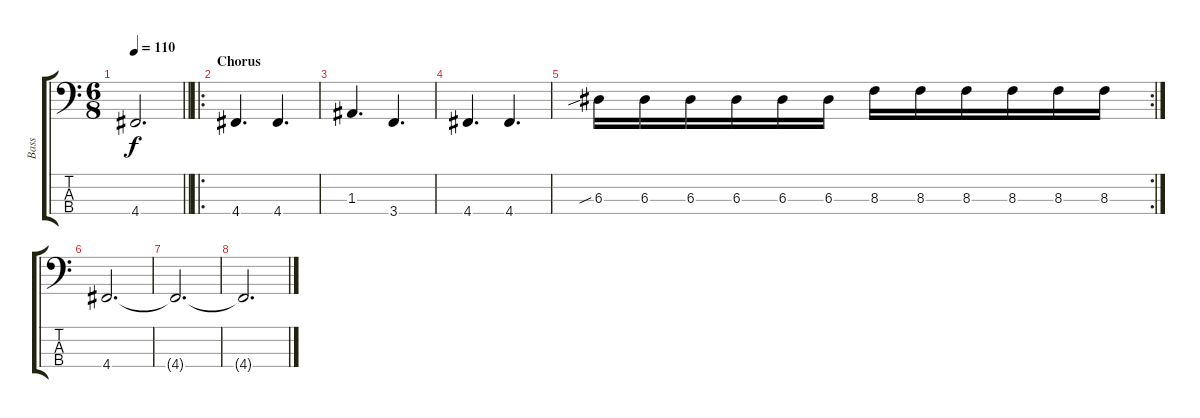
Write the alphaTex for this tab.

\track ("Bass" "Bass") {instrument electricbassfinger}
\staff {score tabs}
\tuning (G2 D2 A1 D1) {hide}
\ts (6 8)
\tempo 110
\clef f4
\barLineRight lightlight
\ks c
4.4{t}.2{d dy f} |
\ro
\section ("" "Chorus")
4.4.4{d} 4.4.4{d} |
1.3.4{d} 3.4.4{d} |
4.4.4{d} 4.4.4{d} |
\rc 2
6.3{sib}.16 6.3.16 6.3.16 6.3.16 6.3.16 6.3.16 8.3.16 8.3.16 8.3.16 8.3.16 8.3.16 8.3.16 |
4.4.2{d} |
4.4{t}.2{d} |
4.4{t}.2{d}
